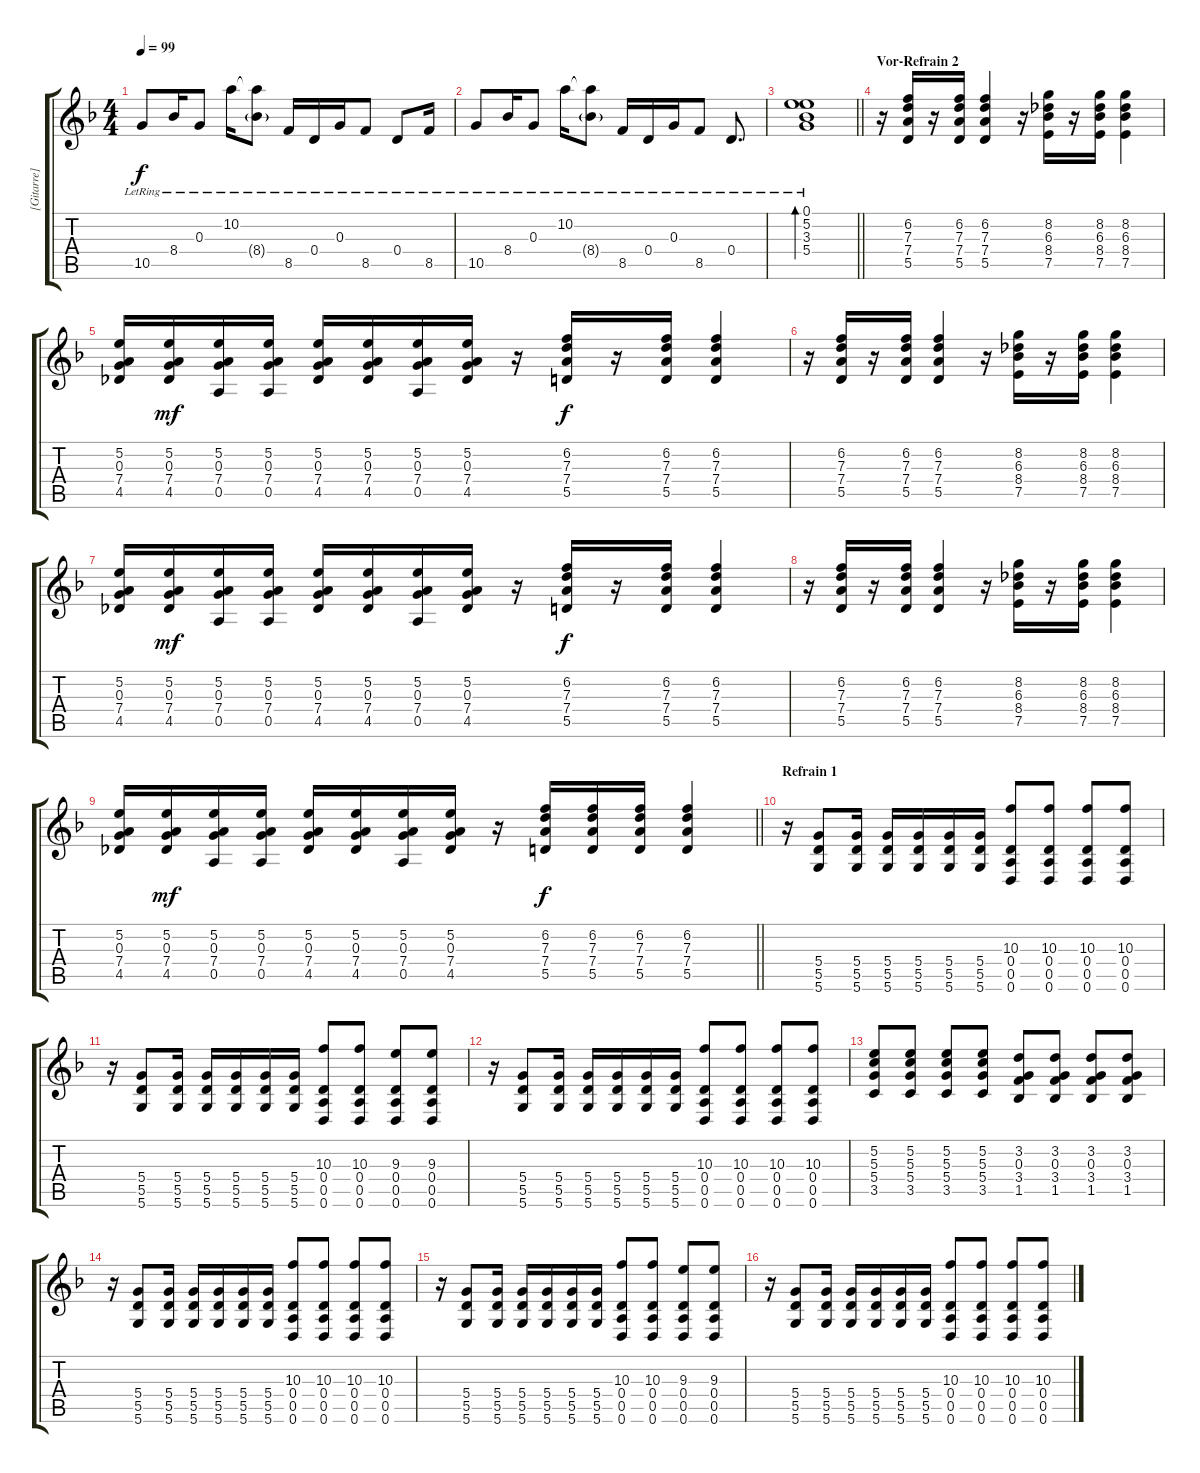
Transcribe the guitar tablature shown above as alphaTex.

\track ("[Gitarre]" "[Gitarre]") {instrument electricguitarclean}
\staff {score tabs}
\tuning (E4 B3 G3 D3 A2 D2) {hide}
\ts (4 4)
\tempo 99
\clef g2
\ks dminor
10.5{lr}.8{dy f} 8.4{lr}.16 0.3{lr}.8 10.2{lr}.16 (10.2{t} 8.4{g lr}).8 8.5{lr}.16 0.4{lr}.16 0.3{lr}.16 8.5{lr}.8 0.4{lr}.8 8.5{lr}.16 |
10.5{lr}.8 8.4{lr}.16 0.3{lr}.8 10.2{lr}.16 (10.2{t} 8.4{g lr}).8 8.5{lr}.16 0.4{lr}.16 0.3{lr}.16 8.5{lr}.8 0.4{lr}.8{d} |
\barLineRight lightlight
(0.1{lr} 5.2{lr} 3.3{lr} 5.4{lr}).1{bd 60} |
\section ("" "Vor-Refrain 2")
r.16 (6.2 7.3 7.4 5.5).16{balance 2 instrument overdrivenguitar} r.16 (6.2 7.3 7.4 5.5).16 (6.2 7.3 7.4 5.5).4 r.16 (8.2 6.3 8.4 7.5).16 r.16 (8.2 6.3 8.4 7.5).16 (8.2 6.3 8.4 7.5).4 |
(5.2 0.3 7.4 4.5).16 (5.2 0.3 7.4 4.5).16{dy mf} (5.2 0.3 7.4 0.5).16 (5.2 0.3 7.4 0.5).16 (5.2 0.3 7.4 4.5).16 (5.2 0.3 7.4 4.5).16 (5.2 0.3 7.4 0.5).16 (5.2 0.3 7.4 4.5).16 r.16 (6.2 7.3 7.4 5.5).16{dy f} r.16 (6.2 7.3 7.4 5.5).16 (6.2 7.3 7.4 5.5).4 |
r.16 (6.2 7.3 7.4 5.5).16 r.16 (6.2 7.3 7.4 5.5).16 (6.2 7.3 7.4 5.5).4 r.16 (8.2 6.3 8.4 7.5).16 r.16 (8.2 6.3 8.4 7.5).16 (8.2 6.3 8.4 7.5).4 |
(5.2 0.3 7.4 4.5).16 (5.2 0.3 7.4 4.5).16{dy mf} (5.2 0.3 7.4 0.5).16 (5.2 0.3 7.4 0.5).16 (5.2 0.3 7.4 4.5).16 (5.2 0.3 7.4 4.5).16 (5.2 0.3 7.4 0.5).16 (5.2 0.3 7.4 4.5).16 r.16 (6.2 7.3 7.4 5.5).16{dy f} r.16 (6.2 7.3 7.4 5.5).16 (6.2 7.3 7.4 5.5).4 |
r.16 (6.2 7.3 7.4 5.5).16 r.16 (6.2 7.3 7.4 5.5).16 (6.2 7.3 7.4 5.5).4 r.16 (8.2 6.3 8.4 7.5).16 r.16 (8.2 6.3 8.4 7.5).16 (8.2 6.3 8.4 7.5).4 |
\barLineRight lightlight
(5.2 0.3 7.4 4.5).16 (5.2 0.3 7.4 4.5).16{dy mf} (5.2 0.3 7.4 0.5).16 (5.2 0.3 7.4 0.5).16 (5.2 0.3 7.4 4.5).16 (5.2 0.3 7.4 4.5).16 (5.2 0.3 7.4 0.5).16 (5.2 0.3 7.4 4.5).16 r.16 (6.2 7.3 7.4 5.5).16{dy f} (6.2 7.3 7.4 5.5).16 (6.2 7.3 7.4 5.5).16 (6.2 7.3 7.4 5.5).4 |
\section ("" "Refrain 1")
r.16 (5.4 5.5 5.6).8 (5.4 5.5 5.6).16 (5.4 5.5 5.6).16 (5.4 5.5 5.6).16 (5.4 5.5 5.6).16 (5.4 5.5 5.6).16 (10.3 0.4 0.5 0.6).8 (10.3 0.4 0.5 0.6).8 (10.3 0.4 0.5 0.6).8 (10.3 0.4 0.5 0.6).8 |
r.16 (5.4 5.5 5.6).8 (5.4 5.5 5.6).16 (5.4 5.5 5.6).16 (5.4 5.5 5.6).16 (5.4 5.5 5.6).16 (5.4 5.5 5.6).16 (10.3 0.4 0.5 0.6).8 (10.3 0.4 0.5 0.6).8 (9.3 0.4 0.5 0.6).8 (9.3 0.4 0.5 0.6).8 |
r.16 (5.4 5.5 5.6).8 (5.4 5.5 5.6).16 (5.4 5.5 5.6).16 (5.4 5.5 5.6).16 (5.4 5.5 5.6).16 (5.4 5.5 5.6).16 (10.3 0.4 0.5 0.6).8 (10.3 0.4 0.5 0.6).8 (10.3 0.4 0.5 0.6).8 (10.3 0.4 0.5 0.6).8 |
(5.2 5.3 5.4 3.5).8 (5.2 5.3 5.4 3.5).8 (5.2 5.3 5.4 3.5).8 (5.2 5.3 5.4 3.5).8 (3.2 0.3 3.4 1.5).8 (3.2 0.3 3.4 1.5).8 (3.2 0.3 3.4 1.5).8 (3.2 0.3 3.4 1.5).8 |
r.16 (5.4 5.5 5.6).8 (5.4 5.5 5.6).16 (5.4 5.5 5.6).16 (5.4 5.5 5.6).16 (5.4 5.5 5.6).16 (5.4 5.5 5.6).16 (10.3 0.4 0.5 0.6).8 (10.3 0.4 0.5 0.6).8 (10.3 0.4 0.5 0.6).8 (10.3 0.4 0.5 0.6).8 |
r.16 (5.4 5.5 5.6).8 (5.4 5.5 5.6).16 (5.4 5.5 5.6).16 (5.4 5.5 5.6).16 (5.4 5.5 5.6).16 (5.4 5.5 5.6).16 (10.3 0.4 0.5 0.6).8 (10.3 0.4 0.5 0.6).8 (9.3 0.4 0.5 0.6).8 (9.3 0.4 0.5 0.6).8 |
r.16 (5.4 5.5 5.6).8 (5.4 5.5 5.6).16 (5.4 5.5 5.6).16 (5.4 5.5 5.6).16 (5.4 5.5 5.6).16 (5.4 5.5 5.6).16 (10.3 0.4 0.5 0.6).8 (10.3 0.4 0.5 0.6).8 (10.3 0.4 0.5 0.6).8 (10.3 0.4 0.5 0.6).8
